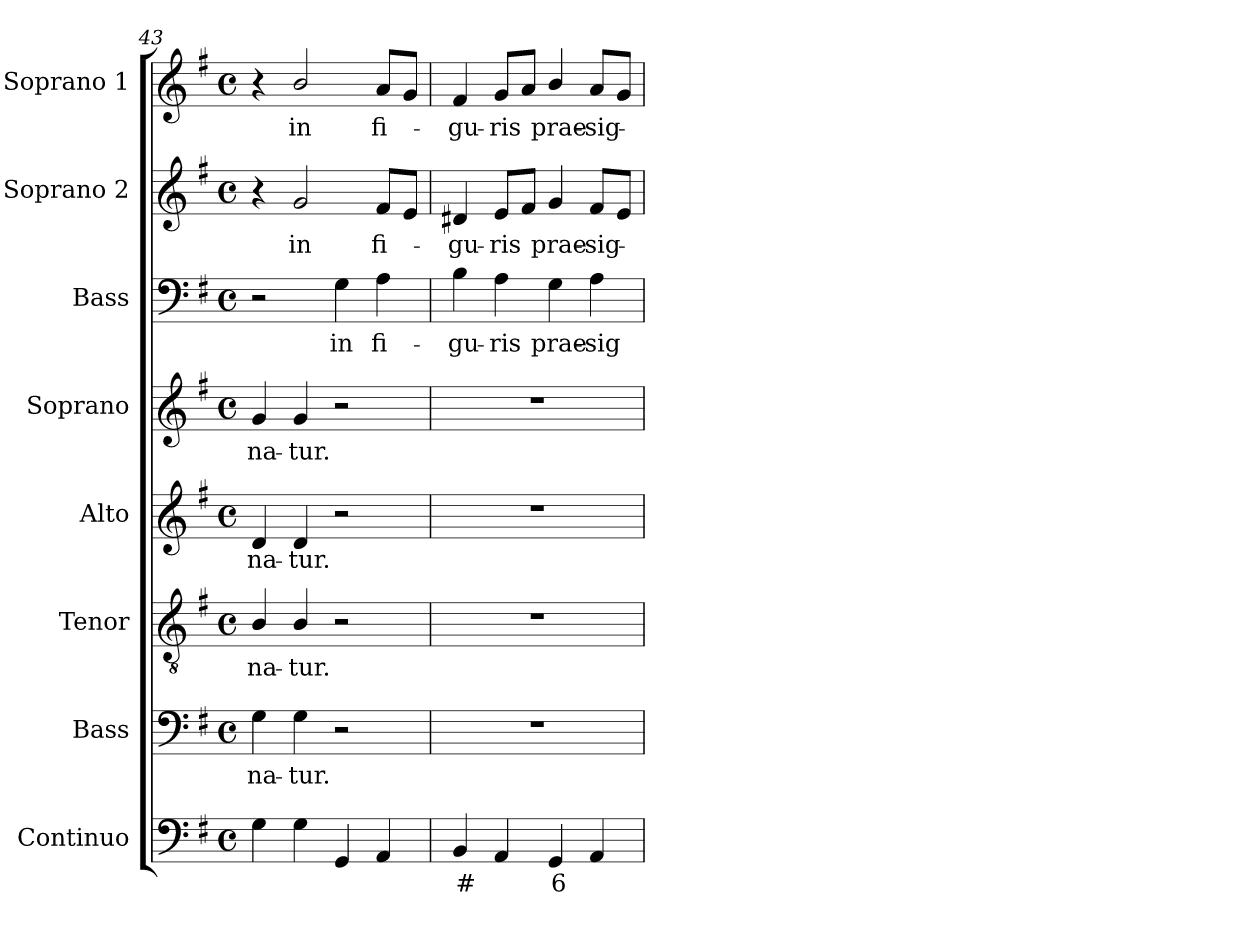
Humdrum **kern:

**kern	**text	**kern	**text	**kern	**text	**kern	**text	**kern	**text	**kern	**text	**kern	**text	**kern	**text
*part8	*part8	*part7	*part7	*part6	*part6	*part5	*part5	*part4	*part4	*part3	*part3	*part2	*part2	*part1	*part1
*staff8	*staff8	*staff7	*staff7	*staff6	*staff6	*staff5	*staff5	*staff4	*staff4	*staff3	*staff3	*staff2	*staff2	*staff1	*staff1
*I"Continuo	*	*I"Bass	*	*I"Tenor	*	*I"Alto	*	*I"Soprano	*	*I"Bass	*	*I"Soprano 2	*	*I"Soprano 1	*
*I'Cont.	*	*I'B.	*	*I'T.	*	*I'A.	*	*I'S.	*	*I'B.	*	*I'S2.	*	*I'S1.	*
*clefF4	*	*clefF4	*	*clefGv2	*	*clefG2	*	*clefG2	*	*clefF4	*	*clefG2	*	*clefG2	*
*	*	*	*	*ITrd7c12	*	*	*	*	*	*	*	*	*	*	*
*k[f#]	*	*k[f#]	*	*k[f#]	*	*k[f#]	*	*k[f#]	*	*k[f#]	*	*k[f#]	*	*k[f#]	*
*G:	*	*G:	*	*G:	*	*G:	*	*G:	*	*G:	*	*G:	*	*G:	*
*M4/4	*	*M4/4	*	*M4/4	*	*M4/4	*	*M4/4	*	*M4/4	*	*M4/4	*	*M4/4	*
*met(c)	*	*met(c)	*	*met(c)	*	*met(c)	*	*met(c)	*	*met(c)	*	*met(c)	*	*met(c)	*
=43	=43	=43	=43	=43	=43	=43	=43	=43	=43	=43	=43	=43	=43	=43	=43
!	!	!	!LO:LY:b:color=#000000	!	!	!	!	!	!	!	!	!	!	!	!
!	!	!	!	!	!LO:LY:b:color=#000000	!	!	!	!	!	!	!	!	!	!
!	!	!	!	!	!	!	!LO:LY:b:color=#000000	!	!	!	!	!	!	!	!
!	!	!	!	!	!	!	!	!	!LO:LY:b:color=#000000	!	!	!	!	!	!
4Gi\	.	4Gi\	-na-	4BBi/	-na-	4di/	-na-	4gi/	-na-	2r	.	4r	.	4r	.
!	!	!	!LO:LY:b:color=#000000	!	!	!	!	!	!	!	!	!	!	!	!
!	!	!	!	!	!LO:LY:b:color=#000000	!	!	!	!	!	!	!	!	!	!
!	!	!	!	!	!	!	!LO:LY:b:color=#000000	!	!	!	!	!	!	!	!
!	!	!	!	!	!	!	!	!	!LO:LY:b:color=#000000	!	!	!	!	!	!
!	!	!	!	!	!	!	!	!	!	!	!	!	!LO:LY:b:color=#000000	!	!
!	!	!	!	!	!	!	!	!	!	!	!	!	!	!	!LO:LY:b:color=#000000
4Gi\	.	4Gi\	-tur.	4BBi/	-tur.	4di/	-tur.	4gi/	-tur.	.	.	2gi/	in	2bi/	in
!	!	!	!	!	!	!	!	!	!	!	!LO:LY:b:color=#000000	!	!	!	!
4GGi/	.	2r	.	2r	.	2r	.	2r	.	4Gi\	in	.	.	.	.
!	!	!	!	!	!	!	!	!	!	!	!LO:LY:b:color=#000000	!	!	!	!
!	!	!	!	!	!	!	!	!	!	!	!	!	!LO:LY:b:color=#000000	!	!
!	!	!	!	!	!	!	!	!	!	!	!	!	!	!	!LO:LY:b:color=#000000
4AAi/	.	.	.	.	.	.	.	.	.	4Ai\	fi-	8f#i/L	fi-	8ai/L	fi-
.	.	.	.	.	.	.	.	.	.	.	.	8ei/J	.	8gi/J	.
=44	=44	=44	=44	=44	=44	=44	=44	=44	=44	=44	=44	=44	=44	=44	=44
!	!LO:LY:b:color=#000000	!	!	!	!	!	!	!	!	!	!	!	!	!	!
!	!	!	!	!	!	!	!	!	!	!	!LO:LY:b:color=#000000	!	!	!	!
!	!	!	!	!	!	!	!	!	!	!	!	!	!LO:LY:b:color=#000000	!	!
!	!	!	!	!	!	!	!	!	!	!	!	!	!	!	!LO:LY:b:color=#000000
4BBi/	#	1r	.	1r	.	1r	.	1r	.	4Bi\	-gu-	4d#Xi/	-gu-	4f#i/	-gu-
!	!	!	!	!	!	!	!	!	!	!	!LO:LY:b:color=#000000	!	!	!	!
!	!	!	!	!	!	!	!	!	!	!	!	!	!LO:LY:b:color=#000000	!	!
!	!	!	!	!	!	!	!	!	!	!	!	!	!	!	!LO:LY:b:color=#000000
4AAi/	.	.	.	.	.	.	.	.	.	4Ai\	-ris	8ei/L	-ris	8gi/L	-ris
.	.	.	.	.	.	.	.	.	.	.	.	8f#i/J	.	8ai/J	.
!	!LO:LY:b:color=#000000	!	!	!	!	!	!	!	!	!	!	!	!	!	!
!	!	!	!	!	!	!	!	!	!	!	!LO:LY:b:color=#000000	!	!	!	!
!	!	!	!	!	!	!	!	!	!	!	!	!	!LO:LY:b:color=#000000	!	!
!	!	!	!	!	!	!	!	!	!	!	!	!	!	!	!LO:LY:b:color=#000000
4GGi/	6	.	.	.	.	.	.	.	.	4Gi\	prae-	4gi/	prae-	4bi/	prae-
!	!	!	!	!	!	!	!	!	!	!	!LO:LY:b:color=#000000	!	!	!	!
!	!	!	!	!	!	!	!	!	!	!	!	!	!LO:LY:b:color=#000000	!	!
!	!	!	!	!	!	!	!	!	!	!	!	!	!	!	!LO:LY:b:color=#000000
4AAi/	.	.	.	.	.	.	.	.	.	4Ai\	-sig-	8f#i/L	-sig-	8ai/L	-sig-
.	.	.	.	.	.	.	.	.	.	.	.	8ei/J	.	8gi/J	.
=	=	=	=	=	=	=	=	=	=	=	=	=	=	=	=
*-	*-	*-	*-	*-	*-	*-	*-	*-	*-	*-	*-	*-	*-	*-	*-
